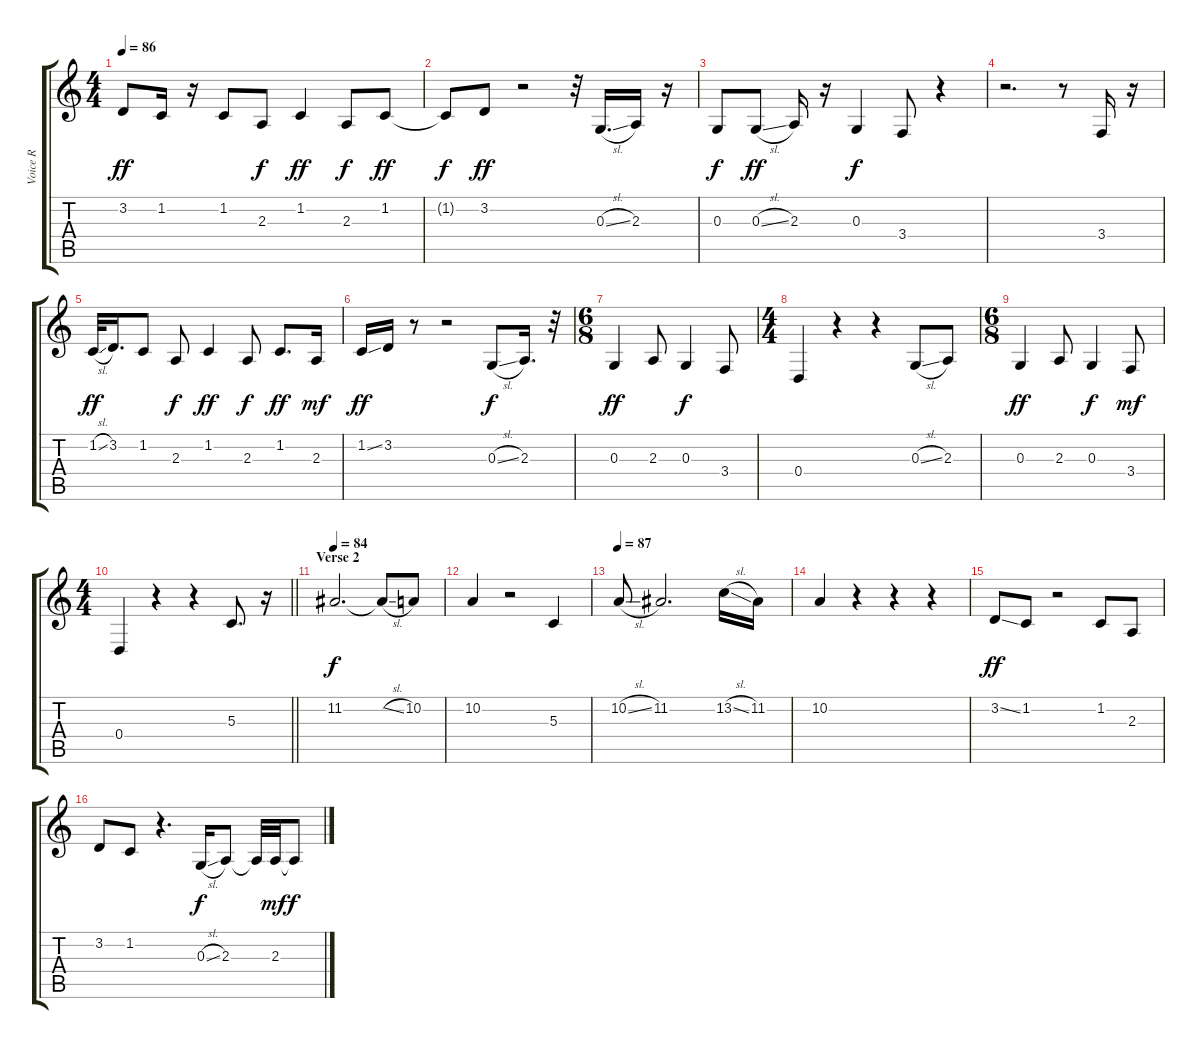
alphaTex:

\track ("Voice R" "Voice R") {instrument viola}
\staff {score tabs}
\tuning (E4 B3 G3 D3 A2 E2) {hide}
\ts (4 4)
\tempo 86
\clef g2
\ks c
3.2.8{dy ff} 1.2.16 r.16 1.2.8 2.3.8{dy f} 1.2.4{dy ff} 2.3.8{dy f} 1.2.8{dy ff} |
1.2{t}.8{dy f} 3.2.8{dy ff} r.2 r.32 0.3{sl}.16{d} 2.3.16 r.16 |
0.3.8{dy f} 0.3{sl}.8{dy ff} 2.3.16 r.16 0.3.4{dy f} 3.4.8 r.4 |
r.2{d} r.8 3.4.16 r.16 |
1.2{sl}.32{dy ff} 3.2.16{d} 1.2.8 2.3.8{dy f} 1.2.4{dy ff} 2.3.8{dy f} 1.2.8{d dy ff} 2.3.16{dy mf} |
1.2{ss}.16{dy ff} 3.2.16 r.8 r.2 0.3{sl}.8{dy f} 2.3.16{d} r.32 |
\ts (6 8)
0.3.4{dy ff} 2.3.8 0.3.4{dy f} 3.4.8 |
\ts (4 4)
0.4.4 r.4 r.4 0.3{sl}.8 2.3.8 |
\ts (6 8)
0.3.4{dy ff} 2.3.8 0.3.4{dy f} 3.4.8{dy mf} |
\ts (4 4)
\barLineRight lightlight
0.4.4 r.4 r.4 5.3.8{d} r.16 |
\section ("" "Verse 2")
\tempo 84
11.2.2{d dy f} 11.2{sl t}.8 10.2.8 |
10.2.4 r.2 5.3.4 |
\tempo 87
10.2{sl}.8 11.2.2{d} 13.2{sl}.16 11.2.16 |
10.2.4 r.4 r.4 r.4 |
3.2{ss}.8{dy ff} 1.2.8 r.2 1.2.8 2.3.8 |
3.2.8 1.2.8 r.4{d} 0.3{sl}.16{dy f} 2.3.8 2.3{t}.32 2.3.32{dy mf} 2.3{t}.8{dy f}
